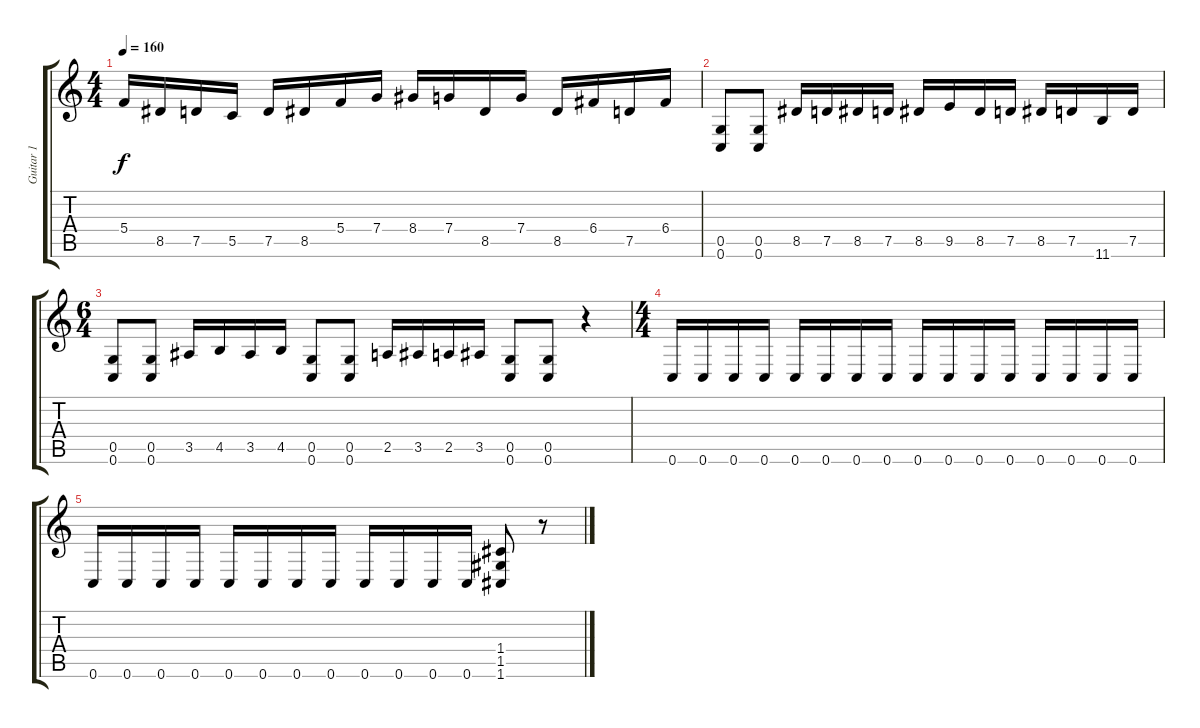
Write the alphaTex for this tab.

\track ("Guitar 1" "Guitar 1") {instrument overdrivenguitar}
\staff {score tabs}
\tuning (D4 A3 F3 C3 G2 C2) {hide}
\ts (4 4)
\tempo 160
\clef g2
\ks c
5.4.16{dy f} 8.5.16 7.5.16 5.5.16 7.5.16 8.5.16 5.4.16 7.4.16 8.4.16 7.4.16 8.5.16 7.4.16 8.5.16 6.4.16 7.5.16 6.4.16 |
(0.5 0.6).8 (0.5 0.6).8 8.5.16 7.5.16 8.5.16 7.5.16 8.5.16 9.5.16 8.5.16 7.5.16 8.5.16 7.5.16 11.6.16 7.5.16 |
\ts (6 4)
(0.5 0.6).8 (0.5 0.6).8 3.5.16 4.5.16 3.5.16 4.5.16 (0.5 0.6).8 (0.5 0.6).8 2.5.16 3.5.16 2.5.16 3.5.16 (0.5 0.6).8 (0.5 0.6).8 r.4 |
\ts (4 4)
0.6.16 0.6.16 0.6.16 0.6.16 0.6.16 0.6.16 0.6.16 0.6.16 0.6.16 0.6.16 0.6.16 0.6.16 0.6.16 0.6.16 0.6.16 0.6.16 |
0.6.16 0.6.16 0.6.16 0.6.16 0.6.16 0.6.16 0.6.16 0.6.16 0.6.16 0.6.16 0.6.16 0.6.16 (1.4 1.5 1.6).8 r.8
